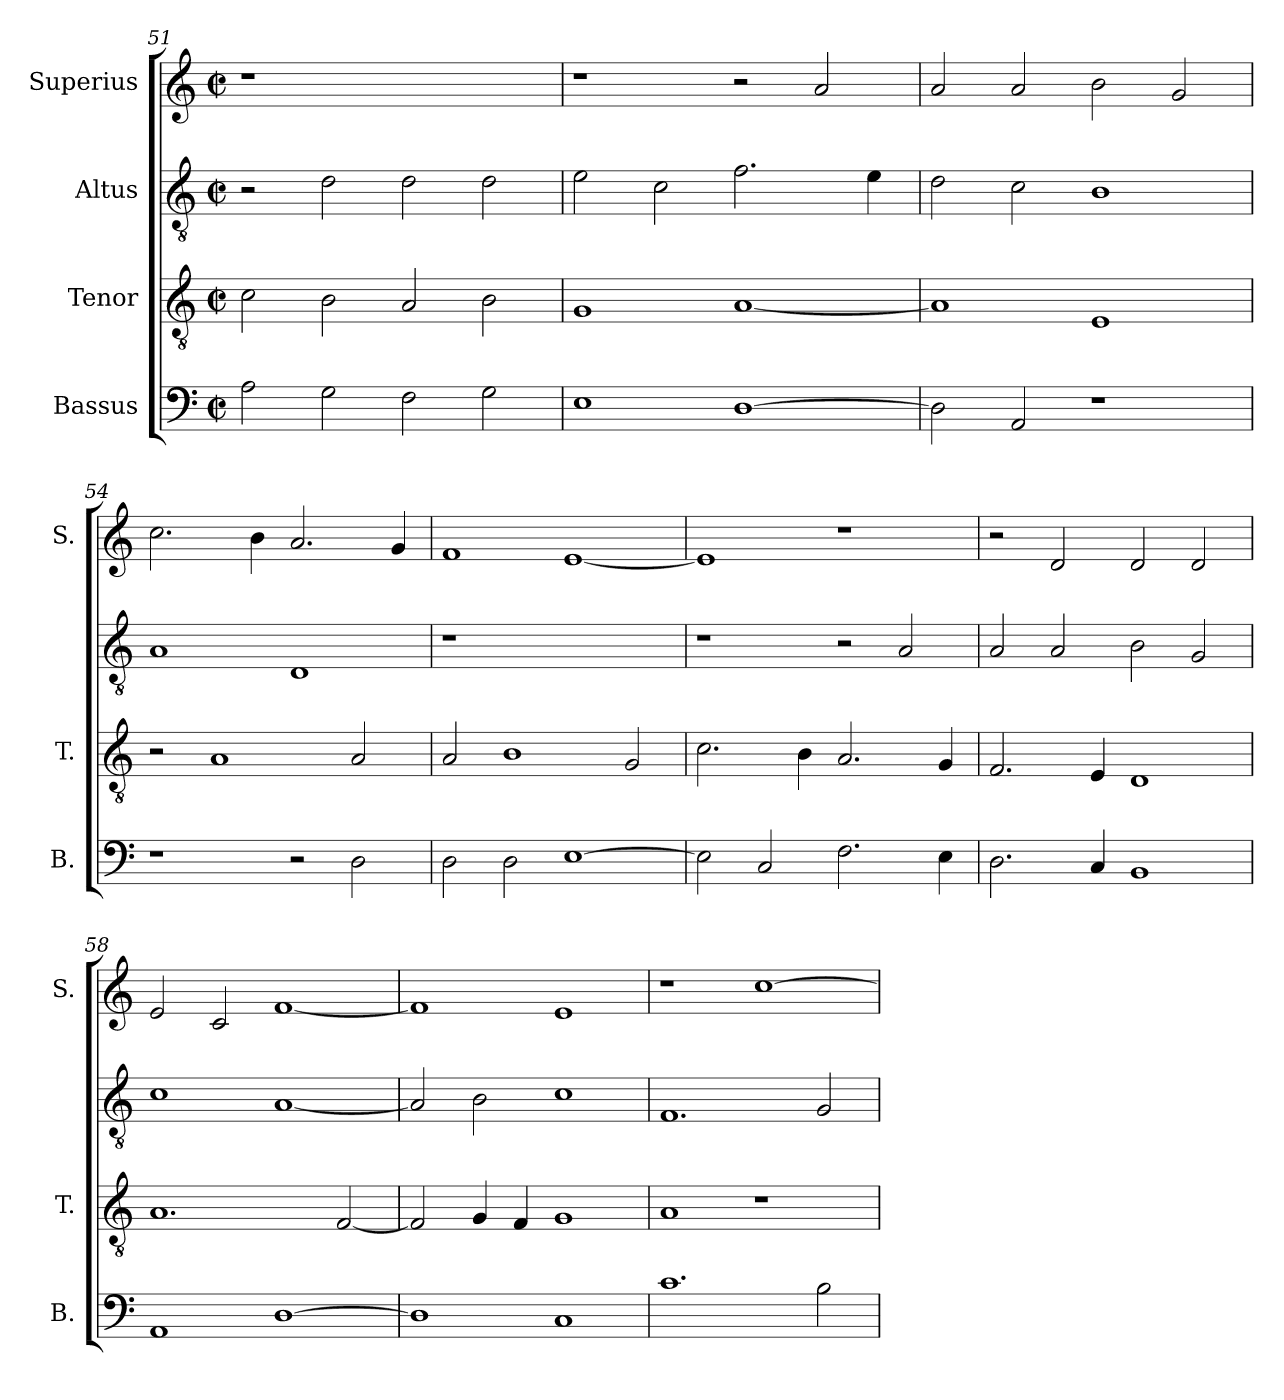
**kern	**kern	**kern	**kern
*part4	*part3	*part2	*part1
*staff4	*staff3	*staff2	*staff1
*I"Bassus	*I"Tenor	*I"Altus	*I"Superius
*I'B.	*I'T.	*	*I'S.
!!LO:LB:g=z
*clefF4	*clefGv2	*clefGv2	*clefG2
*	*ITrd7c12	*ITrd7c12	*
*k[]	*k[]	*k[]	*k[]
*C:	*C:	*C:	*C:
*M2/2	*M2/2	*M2/2	*M2/2
*met(c|)	*met(c|)	*met(c|)	*met(c|)
=51	=51	=51	=51
!	!	!	!LO:N:vis=1
2Ai\	2Ci\	2r	1r
2Gi\	2BBi\	2Di\	.
2Fi\	2AAi/	2Di\	1ryy
2Gi\	2BBi\	2Di\	.
=52	=52	=52	=52
1Ei	1GGi	2Ei\	1r
.	.	2Ci\	.
[>1Di	[<1AAi	2.Fi\	2r
.	.	.	2ai/
.	.	4Ei\	.
=53	=53	=53	=53
2Di\]	1AAi]	2Di\	2ai/
2AAi/	.	2Ci\	2ai/
1r	1EEi	1BBi	2bi\
.	.	.	2gi/
=54	=54	=54	=54
1r	2r	1AAi	2.cci\
.	1AAi	.	.
.	.	.	4bi\
2r	.	1DDi	2.ai/
2Di\	2AAi/	.	.
.	.	.	4gi/
=55	=55	=55	=55
!	!	!LO:N:vis=1	!
2Di\	2AAi/	1r	1fi
2Di\	1BBi	.	.
[>1Ei	.	1ryy	[<1ei
.	2GGi/	.	.
!!LO:LB:g=z
=56	=56	=56	=56
2Ei\]	2.Ci\	1r	1ei]
2Ci/	.	.	.
.	4BBi\	.	.
2.Fi\	2.AAi/	2r	1r
.	.	2AAi/	.
4Ei\	4GGi/	.	.
=57	=57	=57	=57
2.Di\	2.FFi/	2AAi/	2r
.	.	2AAi/	2di/
4Ci/	4EEi/	.	.
1BBi	1DDi	2BBi\	2di/
.	.	2GGi/	2di/
=58	=58	=58	=58
1AAi	1.AAi	1Ci	2ei/
.	.	.	2ci/
[>1Di	.	[<1AAi	[<1fi
.	[<2FFi/	.	.
=59	=59	=59	=59
1Di]	2FFi/]	2AAi/]	1fi]
.	4GGi/	2BBi\	.
.	4FFi/	.	.
1Ci	1GGi	1Ci	1ei
=60	=60	=60	=60
1.ci	1AAi	1.FFi	1r
.	1r	.	[>1cci
2Bi\	.	2GGi/	.
=	=	=	=
*-	*-	*-	*-
